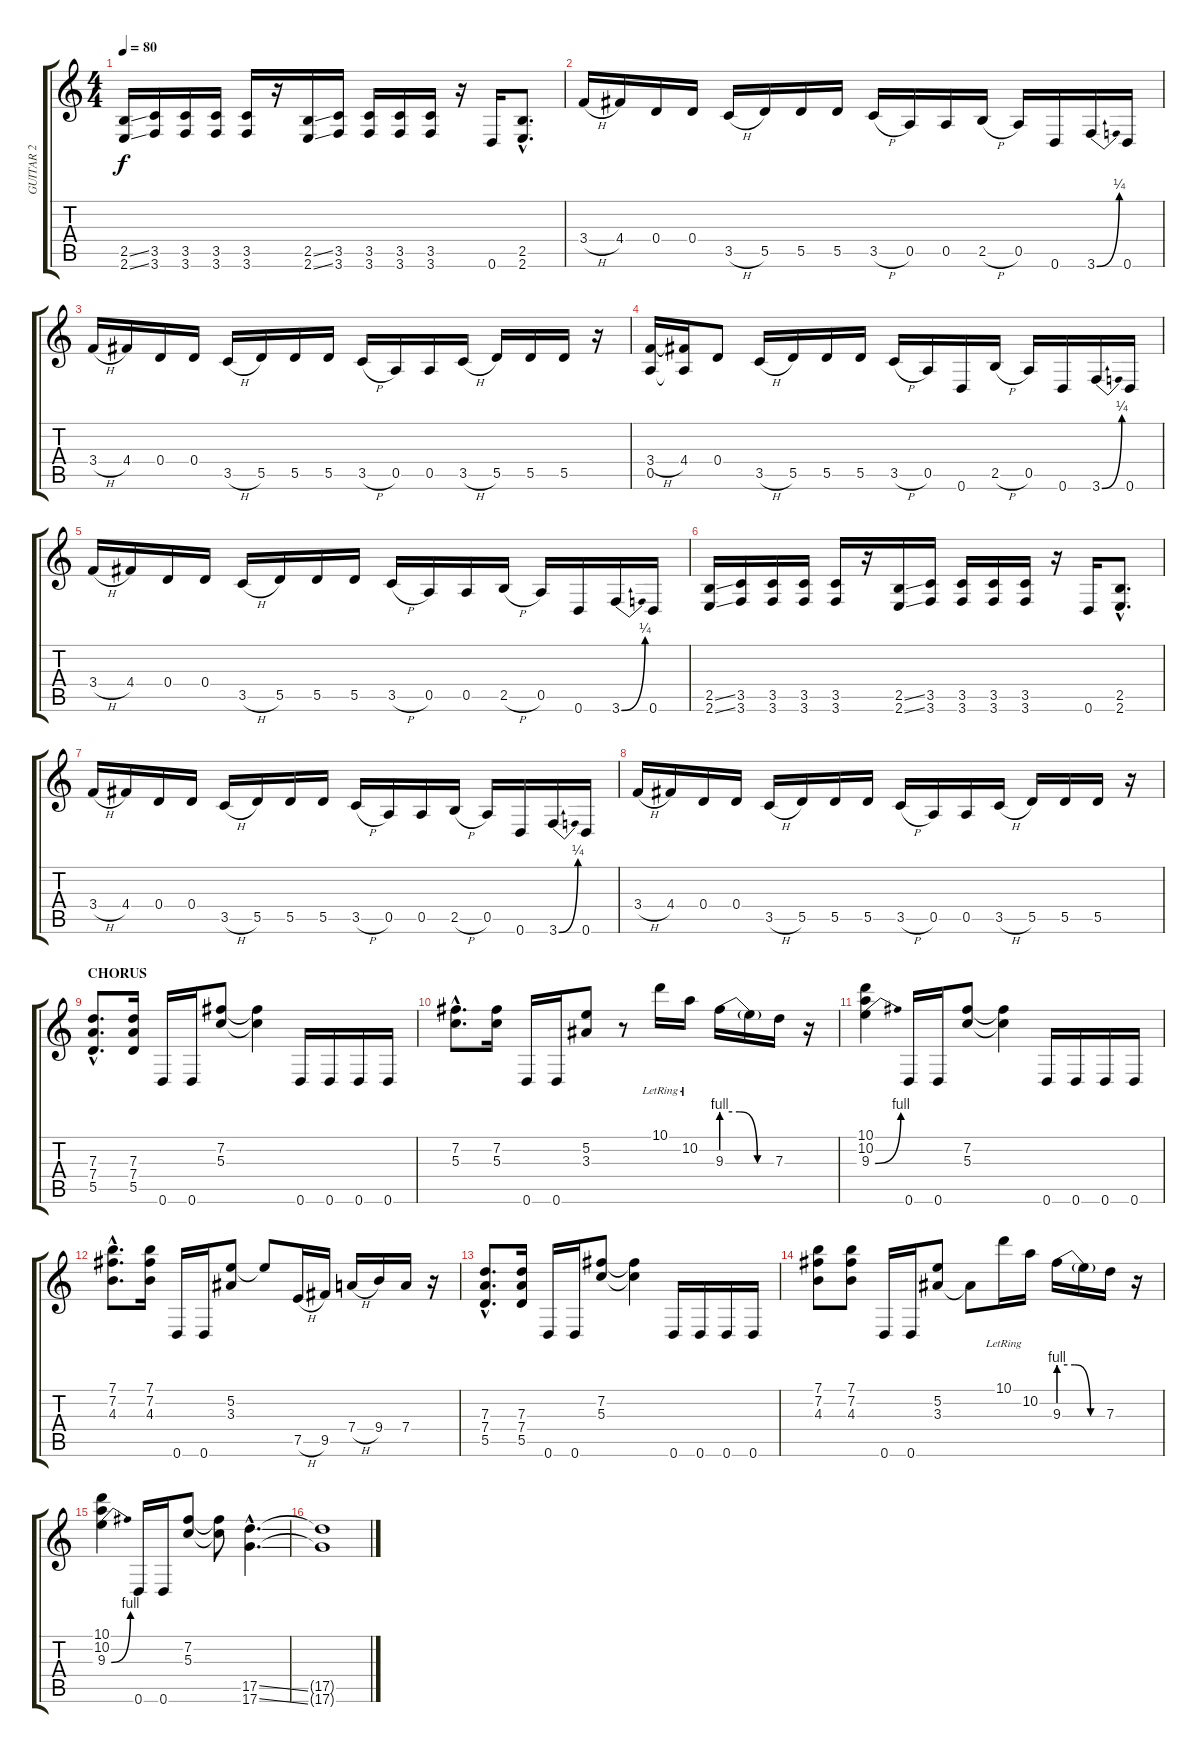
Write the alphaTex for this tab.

\track ("GUITAR 2" "GUITAR 2") {instrument distortionguitar}
\staff {score tabs}
\tuning (E4 B3 G3 D3 A2 D2) {hide}
\ts (4 4)
\tempo 80
\clef g2
\ks c
(2.5{ss} 2.6{ss}).16{dy f} (3.5 3.6).16 (3.5 3.6).16 (3.5 3.6).16 (3.5 3.6).16 r.16 (2.5{ss} 2.6{ss}).16 (3.5 3.6).16 (3.5 3.6).16 (3.5 3.6).16 (3.5 3.6).16 r.16 0.6.16 (2.5{hac} 2.6{hac}).8{d} |
3.4{h}.16 4.4.16 0.4.16 0.4.16 3.5{h}.16 5.5.16 5.5.16 5.5.16 3.5{h}.16 0.5.16 0.5.16 2.5{h}.16 0.5.16 0.6.16 3.6{be (bend 0 0 60 1)}.16 0.6.16 |
3.4{h}.16 4.4.16 0.4.16 0.4.16 3.5{h}.16 5.5.16 5.5.16 5.5.16 3.5{h}.16 0.5.16 0.5.16 3.5{h}.16 5.5.16 5.5.16 5.5.16 r.16 |
(3.4{h} 0.5).16 (4.4 0.5{t}).16 0.4.8 3.5{h}.16 5.5.16 5.5.16 5.5.16 3.5{h}.16 0.5.16 0.6.16 2.5{h}.16 0.5.16 0.6.16 3.6{be (bend 0 0 60 1)}.16 0.6.16 |
3.4{h}.16 4.4.16 0.4.16 0.4.16 3.5{h}.16 5.5.16 5.5.16 5.5.16 3.5{h}.16 0.5.16 0.5.16 2.5{h}.16 0.5.16 0.6.16 3.6{be (bend 0 0 60 1)}.16 0.6.16 |
(2.5{ss} 2.6{ss}).16 (3.5 3.6).16 (3.5 3.6).16 (3.5 3.6).16 (3.5 3.6).16 r.16 (2.5{ss} 2.6{ss}).16 (3.5 3.6).16 (3.5 3.6).16 (3.5 3.6).16 (3.5 3.6).16 r.16 0.6.16 (2.5{hac} 2.6{hac}).8{d} |
3.4{h}.16 4.4.16 0.4.16 0.4.16 3.5{h}.16 5.5.16 5.5.16 5.5.16 3.5{h}.16 0.5.16 0.5.16 2.5{h}.16 0.5.16 0.6.16 3.6{be (bend 0 0 60 1)}.16 0.6.16 |
3.4{h}.16 4.4.16 0.4.16 0.4.16 3.5{h}.16 5.5.16 5.5.16 5.5.16 3.5{h}.16 0.5.16 0.5.16 3.5{h}.16 5.5.16 5.5.16 5.5.16 r.16 |
\section ("" "CHORUS")
(7.3{hac} 7.4{hac} 5.5{hac}).8{d} (7.3 7.4 5.5).16 0.6.16 0.6.16 (7.2 5.3).8 (7.2{t} 5.3{t}).4 0.6.16 0.6.16 0.6.16 0.6.16 |
(7.2{hac} 5.3{hac}).8{d} (7.2 5.3).16 0.6.16 0.6.16 (5.2 3.3).8 r.8 10.1{lr}.16 10.2{lr}.16 9.3{be (custom 0 4 20 4 40 0 60 0)}.16 9.3{t}.16 7.3.16 r.16 |
(10.1 10.2 9.3{be (bend 0 0 60 4)}).4 0.6.16 0.6.16 (7.2 5.3).8 (7.2{t} 5.3{t}).4 0.6.16 0.6.16 0.6.16 0.6.16 |
(7.1{hac} 7.2{hac} 4.3{hac}).8{d} (7.1 7.2 4.3).16 0.6.16 0.6.16 (5.2 3.3).8 5.2{t}.8 7.5{h}.16 9.5.16 7.4{h}.16 9.4.16 7.4.16 r.16 |
(7.3{hac} 7.4{hac} 5.5{hac}).8{d} (7.3 7.4 5.5).16 0.6.16 0.6.16 (7.2 5.3).8 (7.2{t} 5.3{t}).4 0.6.16 0.6.16 0.6.16 0.6.16 |
(7.1 7.2 4.3).8 (7.1 7.2 4.3).8 0.6.16 0.6.16 (5.2 3.3).8 3.3{t}.8 10.1{lr}.16 10.2{lr}.16 9.3{be (custom 0 4 20 4 40 0 60 0)}.16 9.3{t}.16 7.3.16 r.16 |
(10.1 10.2 9.3{be (bend 0 0 60 4)}).4 0.6.16 0.6.16 (7.2 5.3).8 (7.2{t} 5.3{t}).8 (17.5{ss hac} 17.6{ss hac}).4{d} |
(17.5{t} 17.6{t}).1
